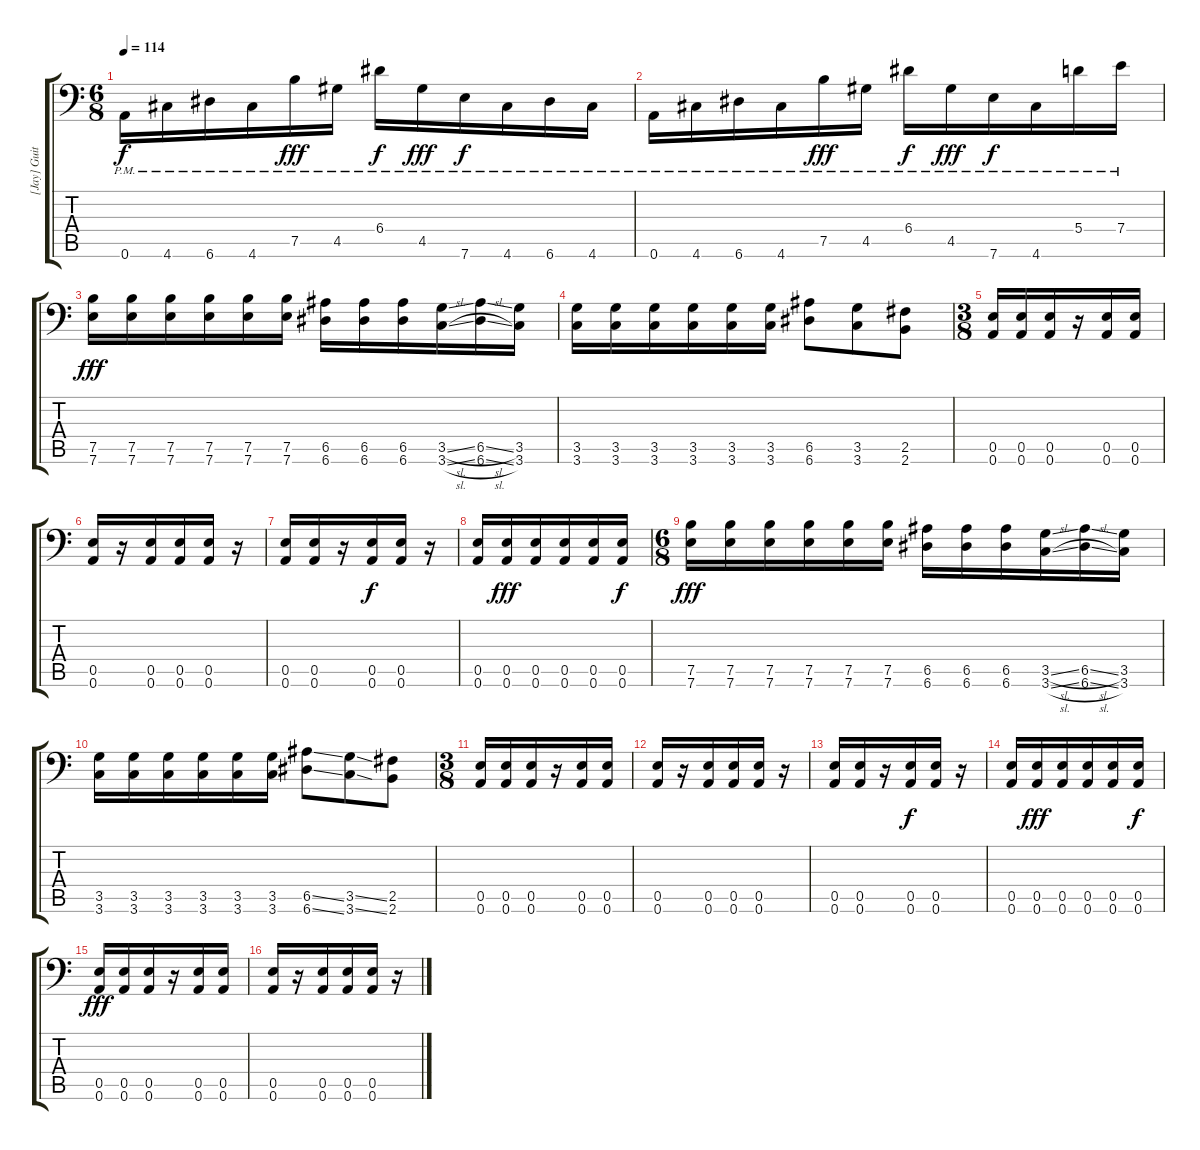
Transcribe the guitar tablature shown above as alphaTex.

\track ("[Jay] Guitar #1" "[Jay] Guit") {solo instrument distortionguitar}
\staff {score tabs}
\tuning (B3 Gb3 D3 A2 E2 A1) {hide}
\ts (6 8)
\tempo 114
\clef f4
\ks c
0.6{pm}.16{dy f} 4.6{pm}.16 6.6{pm}.16 4.6{pm}.16 7.5{pm}.16{dy fff} 4.5{pm}.16 6.4{pm}.16{dy f} 4.5{pm}.16{dy fff} 7.6{pm}.16{dy f} 4.6{pm}.16 6.6{pm}.16 4.6{pm}.16 |
0.6{pm}.16 4.6{pm}.16 6.6{pm}.16 4.6{pm}.16 7.5{pm}.16{dy fff} 4.5{pm}.16 6.4{pm}.16{dy f} 4.5{pm}.16{dy fff} 7.6{pm}.16{dy f} 4.6{pm}.16 5.4{pm}.16 7.4{pm}.16 |
(7.5 7.6).16{dy fff} (7.5 7.6).16 (7.5 7.6).16 (7.5 7.6).16 (7.5 7.6).16 (7.5 7.6).16 (6.5 6.6).16 (6.5 6.6).16 (6.5 6.6).16 (3.5{sl} 3.6{sl}).16 (6.5{sl} 6.6{sl}).16 (3.5 3.6).16 |
(3.5 3.6).16 (3.5 3.6).16 (3.5 3.6).16 (3.5 3.6).16 (3.5 3.6).16 (3.5 3.6).16 (6.5 6.6).8 (3.5 3.6).8 (2.5 2.6).8 |
\ts (3 8)
(0.5 0.6).16 (0.5 0.6).16 (0.5 0.6).16 r.16 (0.5 0.6).16 (0.5 0.6).16 |
(0.5 0.6).16 r.16 (0.5 0.6).16 (0.5 0.6).16 (0.5 0.6).16 r.16 |
(0.5 0.6).16 (0.5 0.6).16 r.16 (0.5 0.6).16{dy f} (0.5 0.6).16 r.16 |
(0.5 0.6).16 (0.5 0.6).16{dy fff} (0.5 0.6).16 (0.5 0.6).16 (0.5 0.6).16 (0.5 0.6).16{dy f} |
\ts (6 8)
(7.5 7.6).16{dy fff} (7.5 7.6).16 (7.5 7.6).16 (7.5 7.6).16 (7.5 7.6).16 (7.5 7.6).16 (6.5 6.6).16 (6.5 6.6).16 (6.5 6.6).16 (3.5{sl} 3.6{sl}).16 (6.5{sl} 6.6{sl}).16 (3.5 3.6).16 |
(3.5 3.6).16 (3.5 3.6).16 (3.5 3.6).16 (3.5 3.6).16 (3.5 3.6).16 (3.5 3.6).16 (6.5{ss} 6.6{ss}).8 (3.5{ss} 3.6{ss}).8 (2.5 2.6).8 |
\ts (3 8)
(0.5 0.6).16 (0.5 0.6).16 (0.5 0.6).16 r.16 (0.5 0.6).16 (0.5 0.6).16 |
(0.5 0.6).16 r.16 (0.5 0.6).16 (0.5 0.6).16 (0.5 0.6).16 r.16 |
(0.5 0.6).16 (0.5 0.6).16 r.16 (0.5 0.6).16{dy f} (0.5 0.6).16 r.16 |
(0.5 0.6).16 (0.5 0.6).16{dy fff} (0.5 0.6).16 (0.5 0.6).16 (0.5 0.6).16 (0.5 0.6).16{dy f} |
(0.5 0.6).16{dy fff} (0.5 0.6).16 (0.5 0.6).16 r.16 (0.5 0.6).16 (0.5 0.6).16 |
(0.5 0.6).16 r.16 (0.5 0.6).16 (0.5 0.6).16 (0.5 0.6).16 r.16
